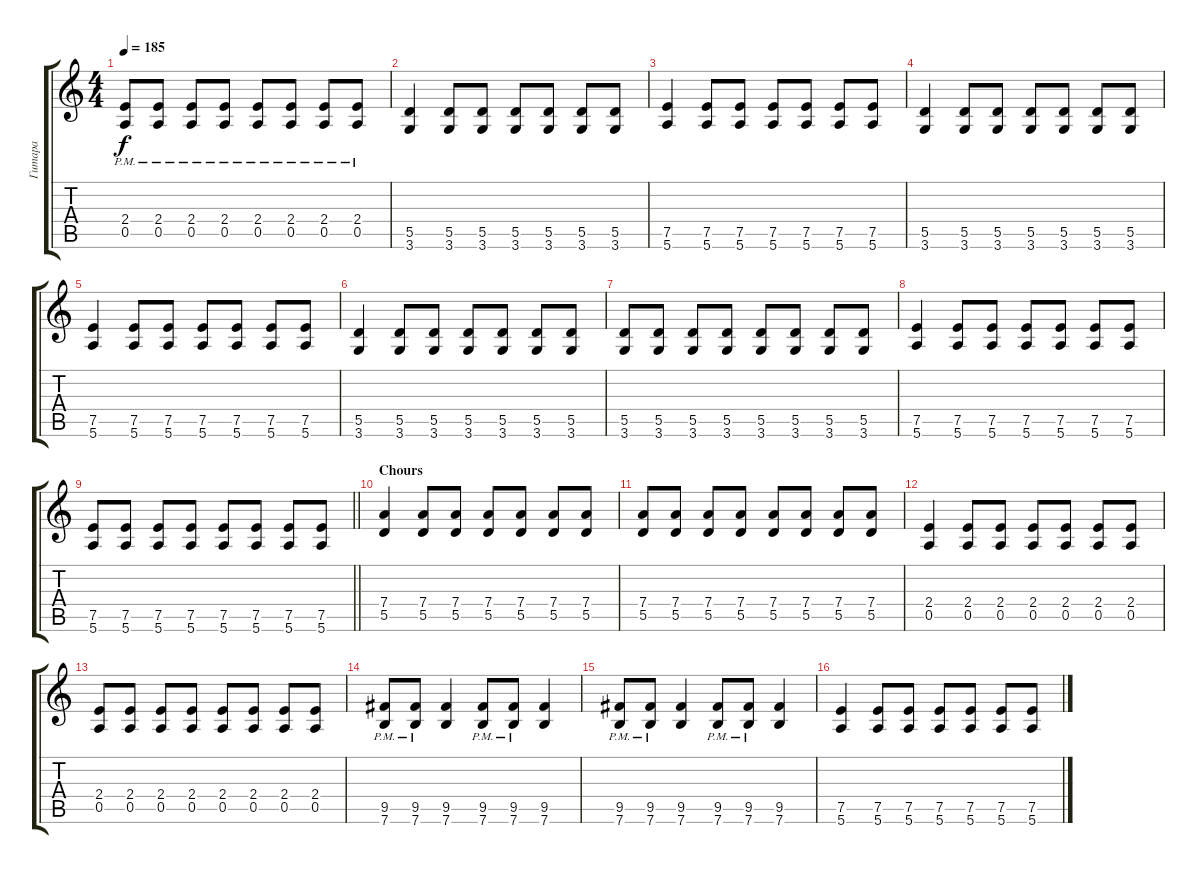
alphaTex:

\track ("Гитара" "Гитара") {instrument distortionguitar}
\staff {score tabs}
\tuning (E4 B3 G3 D3 A2 E2) {hide}
\ts (4 4)
\tempo 185
\clef g2
\ks c
(2.4{pm} 0.5{pm}).8{dy f} (2.4{pm} 0.5{pm}).8 (2.4{pm} 0.5{pm}).8 (2.4{pm} 0.5{pm}).8 (2.4{pm} 0.5{pm}).8 (2.4{pm} 0.5{pm}).8 (2.4{pm} 0.5{pm}).8 (2.4{pm} 0.5{pm}).8 |
(5.5 3.6).4 (5.5 3.6).8 (5.5 3.6).8 (5.5 3.6).8 (5.5 3.6).8 (5.5 3.6).8 (5.5 3.6).8 |
(7.5 5.6).4 (7.5 5.6).8 (7.5 5.6).8 (7.5 5.6).8 (7.5 5.6).8 (7.5 5.6).8 (7.5 5.6).8 |
(5.5 3.6).4 (5.5 3.6).8 (5.5 3.6).8 (5.5 3.6).8 (5.5 3.6).8 (5.5 3.6).8 (5.5 3.6).8 |
(7.5 5.6).4 (7.5 5.6).8 (7.5 5.6).8 (7.5 5.6).8 (7.5 5.6).8 (7.5 5.6).8 (7.5 5.6).8 |
(5.5 3.6).4 (5.5 3.6).8 (5.5 3.6).8 (5.5 3.6).8 (5.5 3.6).8 (5.5 3.6).8 (5.5 3.6).8 |
(5.5 3.6).8 (5.5 3.6).8 (5.5 3.6).8 (5.5 3.6).8 (5.5 3.6).8 (5.5 3.6).8 (5.5 3.6).8 (5.5 3.6).8 |
(7.5 5.6).4 (7.5 5.6).8 (7.5 5.6).8 (7.5 5.6).8 (7.5 5.6).8 (7.5 5.6).8 (7.5 5.6).8 |
\barLineRight lightlight
(7.5 5.6).8 (7.5 5.6).8 (7.5 5.6).8 (7.5 5.6).8 (7.5 5.6).8 (7.5 5.6).8 (7.5 5.6).8 (7.5 5.6).8 |
\section ("" "Chours")
(7.4 5.5).4 (7.4 5.5).8 (7.4 5.5).8 (7.4 5.5).8 (7.4 5.5).8 (7.4 5.5).8 (7.4 5.5).8 |
(7.4 5.5).8 (7.4 5.5).8 (7.4 5.5).8 (7.4 5.5).8 (7.4 5.5).8 (7.4 5.5).8 (7.4 5.5).8 (7.4 5.5).8 |
(2.4 0.5).4 (2.4 0.5).8 (2.4 0.5).8 (2.4 0.5).8 (2.4 0.5).8 (2.4 0.5).8 (2.4 0.5).8 |
(2.4 0.5).8 (2.4 0.5).8 (2.4 0.5).8 (2.4 0.5).8 (2.4 0.5).8 (2.4 0.5).8 (2.4 0.5).8 (2.4 0.5).8 |
(9.5{pm} 7.6{pm}).8 (9.5{pm} 7.6{pm}).8 (9.5 7.6).4 (9.5{pm} 7.6{pm}).8 (9.5{pm} 7.6{pm}).8 (9.5 7.6).4 |
(9.5{pm} 7.6{pm}).8 (9.5{pm} 7.6{pm}).8 (9.5 7.6).4 (9.5{pm} 7.6{pm}).8 (9.5{pm} 7.6{pm}).8 (9.5 7.6).4 |
(7.5 5.6).4 (7.5 5.6).8 (7.5 5.6).8 (7.5 5.6).8 (7.5 5.6).8 (7.5 5.6).8 (7.5 5.6).8
